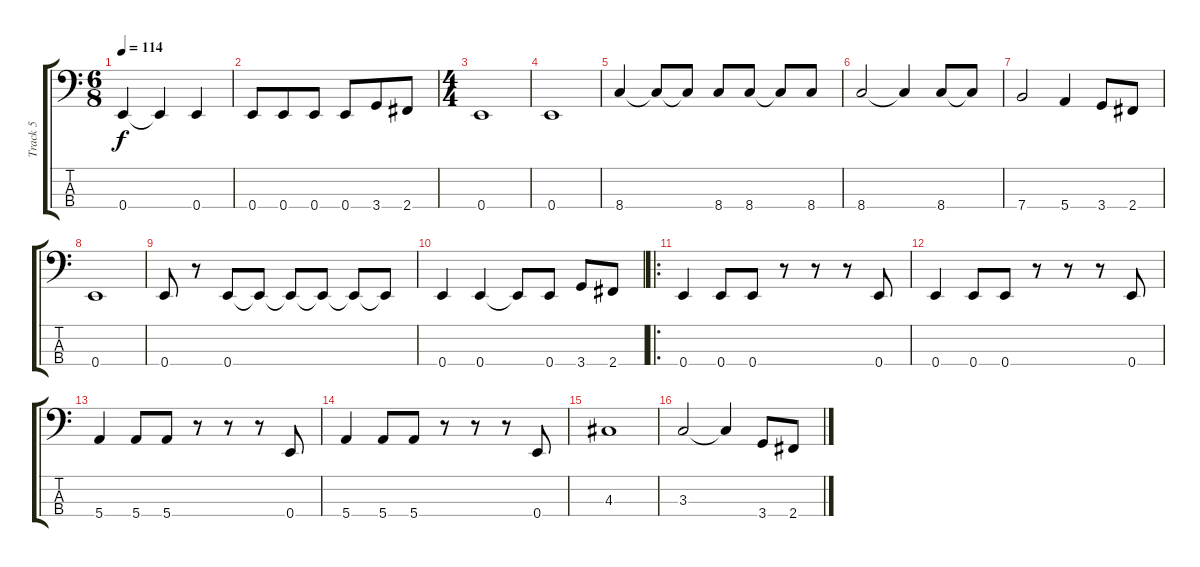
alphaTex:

\track ("Track 5" "Track 5") {instrument acousticguitarnylon}
\staff {score tabs}
\tuning (G2 D2 A1 E1) {hide}
\ts (6 8)
\tempo 114
\clef f4
\ks c
0.4.4{dy f} 0.4{t}.4 0.4.4 |
0.4.8 0.4.8 0.4.8 0.4.8 3.4.8 2.4.8 |
\ts (4 4)
0.4.1 |
0.4.1 |
8.4.4 8.4{t}.8 8.4{t}.8 8.4.8 8.4.8 8.4{t}.8 8.4.8 |
8.4.2 8.4{t}.4 8.4.8 8.4{t}.8 |
7.4.2 5.4.4 3.4.8 2.4.8 |
0.4.1 |
0.4.8 r.8 0.4.8 0.4{t}.8 0.4{t}.8 0.4{t}.8 0.4{t}.8 0.4{t}.8 |
0.4.4 0.4.4 0.4{t}.8 0.4.8 3.4.8 2.4.8 |
\ro
0.4.4 0.4.8 0.4.8 r.8 r.8 r.8 0.4.8 |
0.4.4 0.4.8 0.4.8 r.8 r.8 r.8 0.4.8 |
5.4.4 5.4.8 5.4.8 r.8 r.8 r.8 0.4.8 |
5.4.4 5.4.8 5.4.8 r.8 r.8 r.8 0.4.8 |
4.3.1 |
3.3.2 3.3{t}.4 3.4.8 2.4.8
